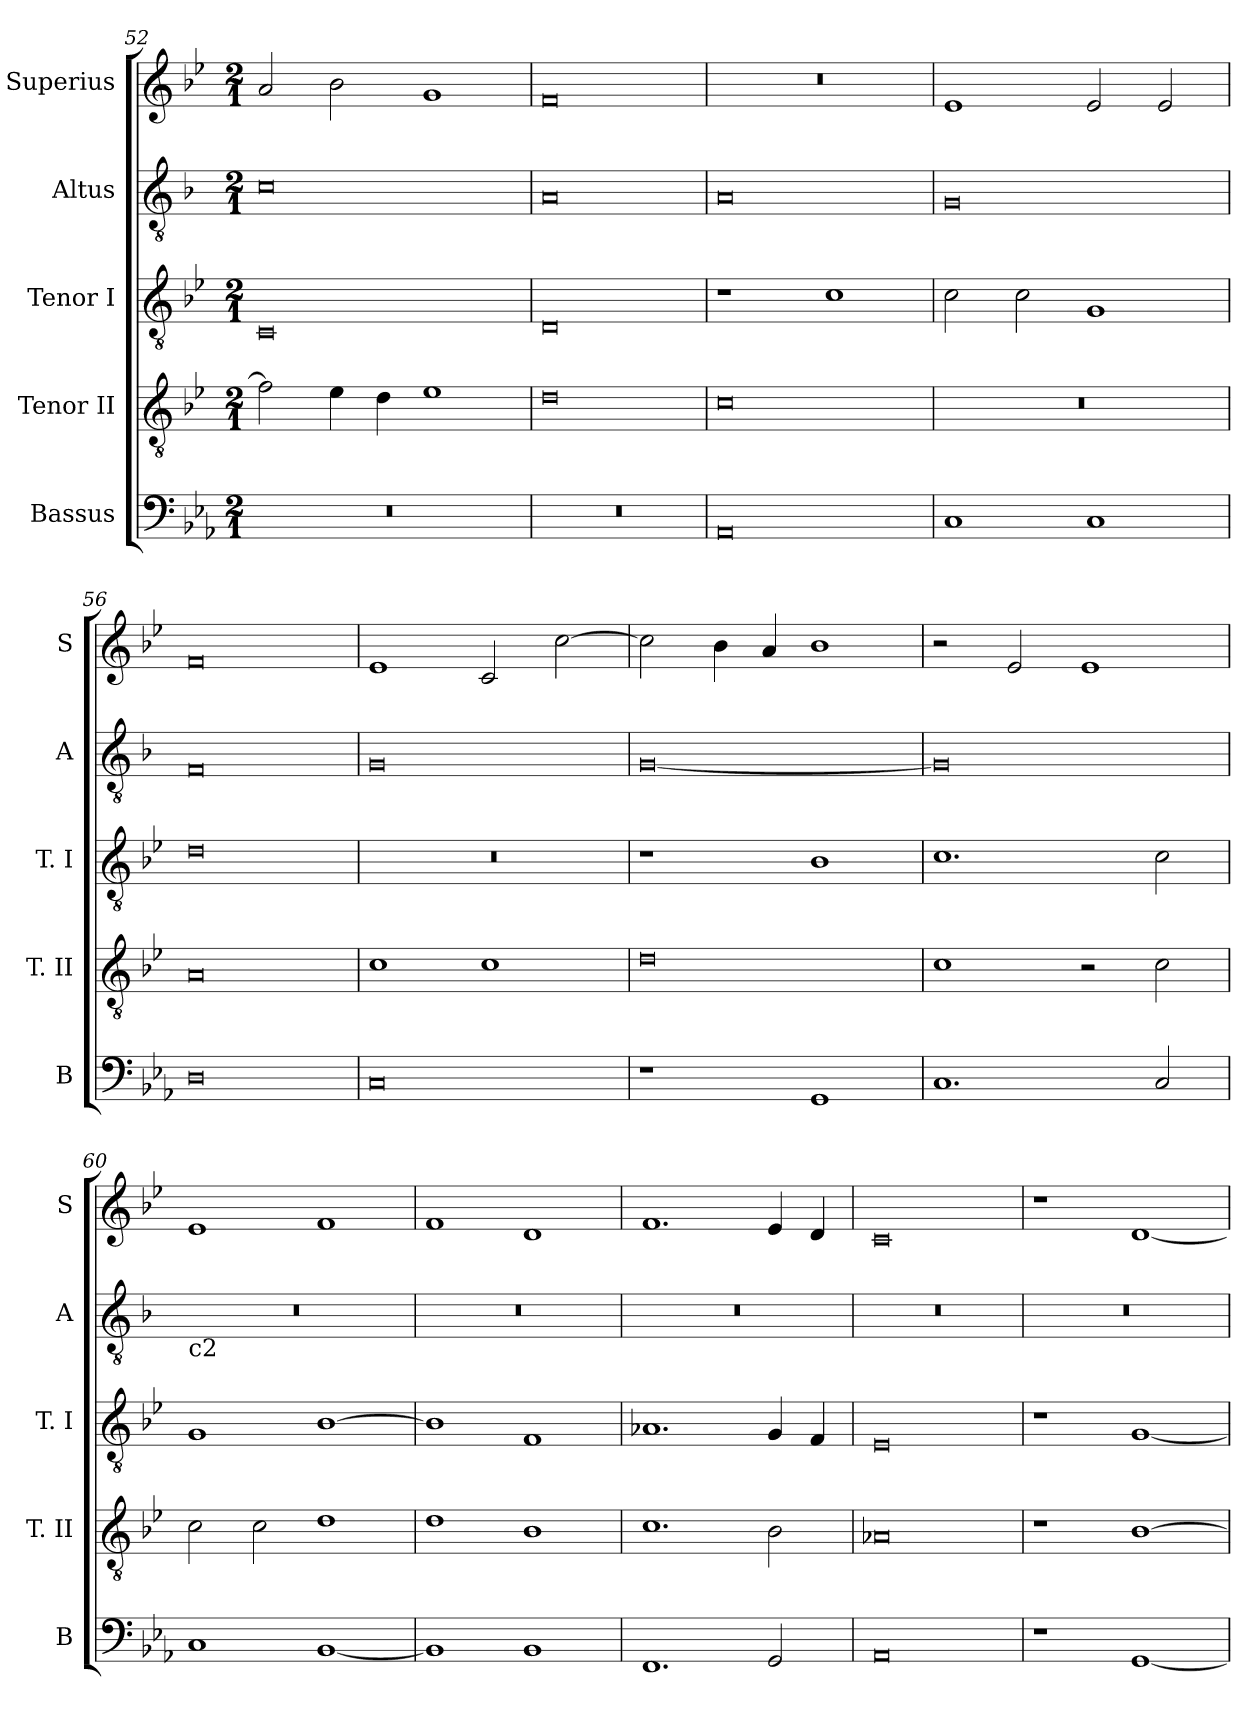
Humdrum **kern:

**kern	**kern	**kern	**kern	**kern
*part5	*part4	*part3	*part2	*part1
*staff5	*staff4	*staff3	*staff2	*staff1
*I"Bassus	*I"Tenor II	*I"Tenor I	*I"Altus	*I"Superius
*I'B	*I'T. II	*I'T. I	*I'A	*I'S
*clefF4	*clefGv2	*clefGv2	*clefGv2	*clefG2
*k[b-e-a-]	*k[b-e-]	*k[b-e-]	*k[b-]	*k[b-e-]
*E-:	*B-:	*B-:	*F:	*B-:
*M2/1	*M2/1	*M2/1	*M2/1	*M2/1
=52	=52	=52	=52	=52
0r	2f]	0C	0c	2a
.	4e-	.	.	2b-
.	4d	.	.	.
.	1e-	.	.	1g
=53	=53	=53	=53	=53
0r	0d	0D	0A	0f
=54	=54	=54	=54	=54
0AA-	0c	1r	0A	0r
.	.	1c	.	.
=55	=55	=55	=55	=55
1C	0r	2c	0G	1e-
.	.	2c	.	.
1C	.	1G	.	2e-
.	.	.	.	2e-
=56	=56	=56	=56	=56
0D	0A	0d	0F	0f
=57	=57	=57	=57	=57
0C	1c	0r	0G	1e-
.	1c	.	.	2c
.	.	.	.	[2cc
=58	=58	=58	=58	=58
1r	0d	1r	[0G	2cc]
.	.	.	.	4b-
.	.	.	.	4a
1GG	.	1B-	.	1b-
=59	=59	=59	=59	=59
1.C	1c	1.c	0G]	2r
.	.	.	.	2e-
.	2r	.	.	1e-
2C	2c	2c	.	.
=60	=60	=60	=60	=60
!	!	!	!LO:TX:b:t=c2	!
1C	2c	1G	0r	1e-
.	2c	.	.	.
[1BB-	1d	[1B-	.	1f
=61	=61	=61	=61	=61
1BB-]	1d	1B-]	0r	1f
1BB-	1B-	1F	.	1d
=62	=62	=62	=62	=62
1.FF	1.c	1.A-X	0r	1.f
2GG	2B-	4G	.	4e-
.	.	4F	.	4d
=63	=63	=63	=63	=63
0AA-	0A-X	0E-	0r	0c
=64	=64	=64	=64	=64
1r	1r	1r	0r	1r
[1GG	[1B-	[1G	.	[1d
=	=	=	=	=
*-	*-	*-	*-	*-
